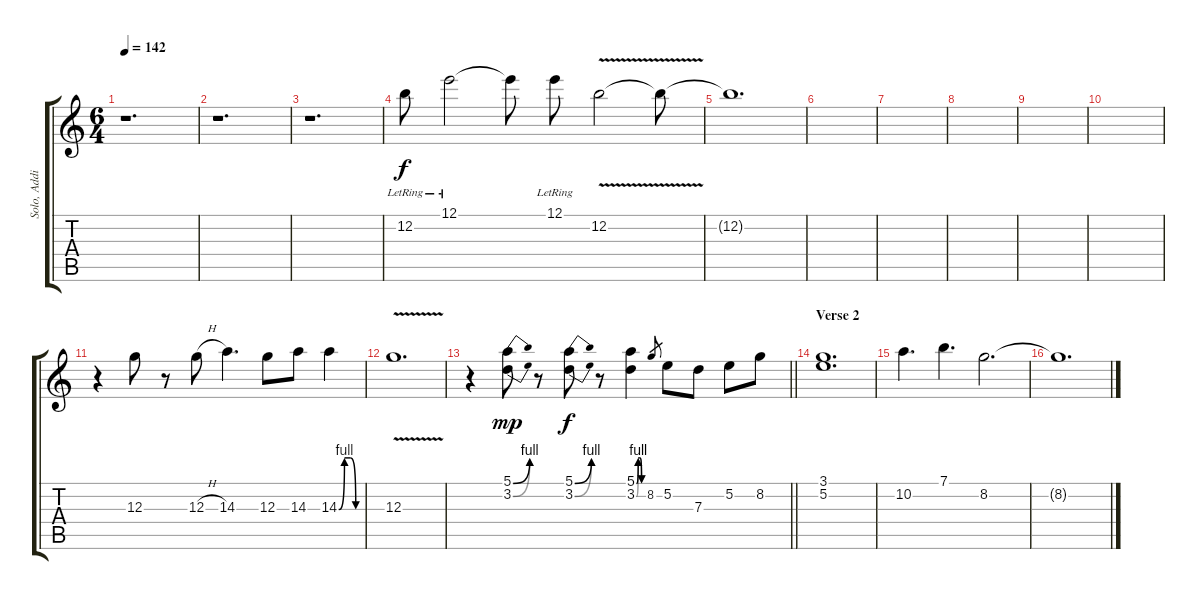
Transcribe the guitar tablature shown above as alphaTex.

\track ("Solo, Additions (tabs)Acoustic " "Solo, Addi") {instrument acousticguitarsteel}
\staff {score tabs}
\tuning (E4 B3 G3 D3 A2 E2) {hide}
\ts (6 4)
\tempo 142
\clef g2
\ks c
r.1{d dy f} |
r.1{d} |
r.1{d} |
12.2{lr}.8{volume 11 instrument electricguitarclean} 12.1{lr}.2 12.1{t}.8 12.1{lr}.8 12.2{v}.2{instrument electricguitarclean} 12.2{t}.8 |
12.2{t}.1{d} |
|
|
|
|
|
r.4{volume 12 instrument overdrivenguitar} 12.3.8 r.8 12.3{h}.8 14.3.4{d} 12.3.8 14.3.8 14.3{be (custom 0 0 15 4 30 4 45 0 60 0)}.4 |
12.3{v}.1{d} |
\barLineRight lightlight
r.4 (5.1{be (bend 0 0 60 4)} 3.2{be (bend 0 0 60 4)}).8{dy mp} r.8 (5.1{be (bend 0 0 60 4)} 3.2{be (bend 0 0 60 4)}).8{dy f} r.8 (5.1{be (custom 0 0 15 4 30 4 45 0 60 0)} 3.2{be (custom 0 0 15 4 30 4 45 0 60 0)}).4 8.2.8{gr} 5.2.8 7.3.8 5.2.8 8.2.8 |
\section ("" "Verse 2")
(3.1 5.2).1{d volume 9 instrument overdrivenguitar} |
10.2.4{d} 7.1.4{d} 8.2.2{d} |
8.2{t}.1{d}
